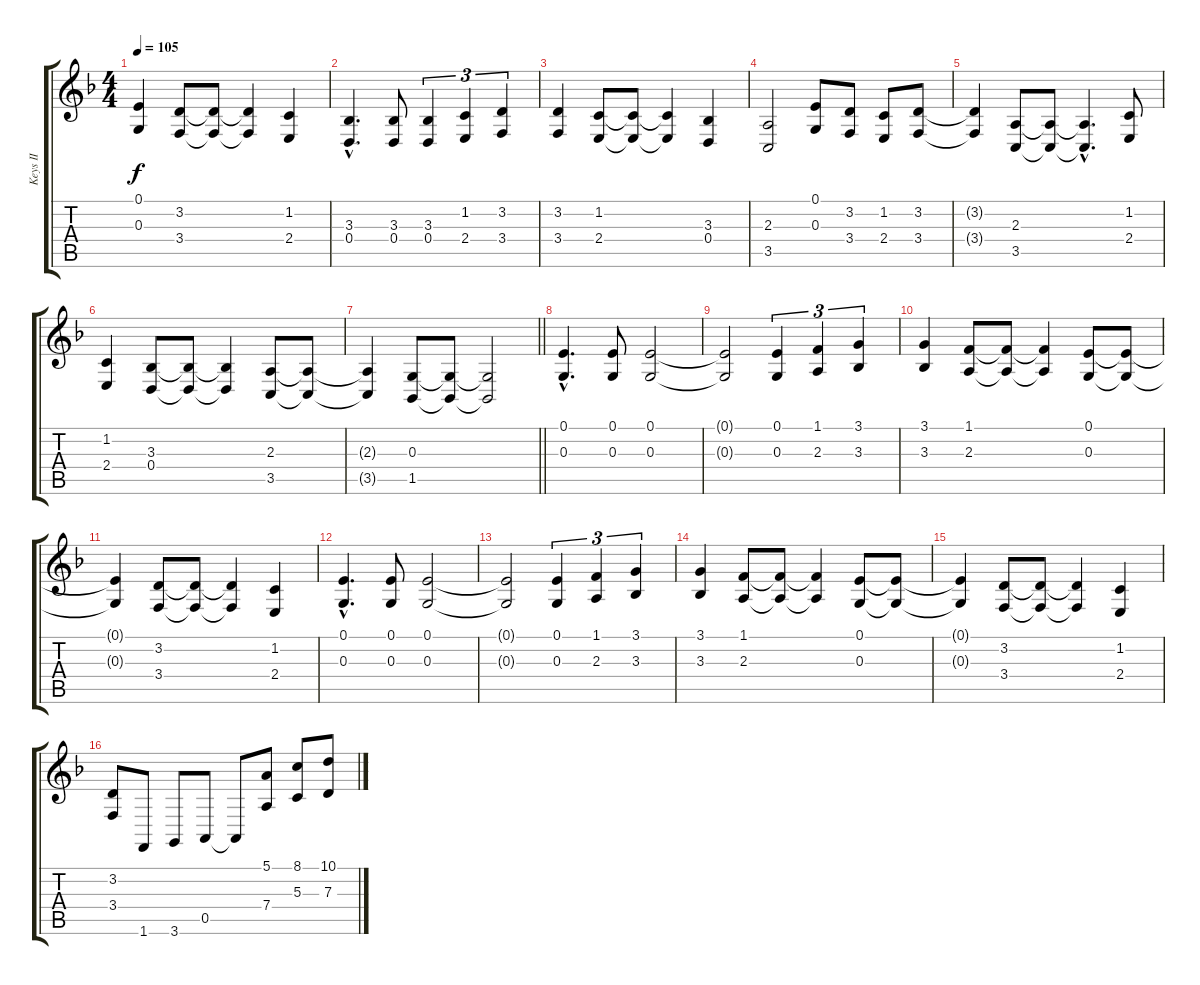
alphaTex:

\track ("Keys II" "Keys II") {instrument brightacousticpiano}
\staff {score tabs}
\tuning (E4 B3 G3 D3 A2 E2) {hide}
\ts (4 4)
\tempo 105
\clef g2
\ks f
(0.1 0.3).4{dy f} (3.2 3.4).8 (3.2{t} 3.4{t}).8 (3.2{t} 3.4{t}).4 (1.2 2.4).4 |
(3.3{hac} 0.4{hac}).4{d} (3.3 0.4).8 (3.3 0.4).4{tu (3 2)} (1.2 2.4).4{tu (3 2)} (3.2 3.4).4{tu (3 2)} |
(3.2 3.4).4 (1.2 2.4).8 (1.2{t} 2.4{t}).8 (1.2{t} 2.4{t}).4 (3.3 0.4).4 |
(2.3 3.5).2 (0.1 0.3).8 (3.2 3.4).8 (1.2 2.4).8 (3.2 3.4).8 |
(3.2{t} 3.4{t}).4 (2.3 3.5).8 (2.3{t} 3.5{t}).8 (2.3{hac t} 3.5{hac t}).4{d} (1.2 2.4).8 |
(1.2 2.4).4 (3.3 0.4).8 (3.3{t} 0.4{t}).8 (3.3{t} 0.4{t}).4 (2.3 3.5).8 (2.3{t} 3.5{t}).8 |
\barLineRight lightlight
(2.3{t} 3.5{t}).4 (0.3 1.5).8 (0.3{t} 1.5{t}).8 (0.3{t} 1.5{t}).2 |
(0.1{hac} 0.3{hac}).4{d} (0.1 0.3).8 (0.1 0.3).2 |
(0.1{t} 0.3{t}).2 (0.1 0.3).4{tu (3 2)} (1.1 2.3).4{tu (3 2)} (3.1 3.3).4{tu (3 2)} |
(3.1 3.3).4 (1.1 2.3).8 (1.1{t} 2.3{t}).8 (1.1{t} 2.3{t}).4 (0.1 0.3).8 (0.1{t} 0.3{t}).8 |
(0.1{t} 0.3{t}).4 (3.2 3.4).8 (3.2{t} 3.4{t}).8 (3.2{t} 3.4{t}).4 (1.2 2.4).4 |
(0.1{hac} 0.3{hac}).4{d} (0.1 0.3).8 (0.1 0.3).2 |
(0.1{t} 0.3{t}).2 (0.1 0.3).4{tu (3 2)} (1.1 2.3).4{tu (3 2)} (3.1 3.3).4{tu (3 2)} |
(3.1 3.3).4 (1.1 2.3).8 (1.1{t} 2.3{t}).8 (1.1{t} 2.3{t}).4 (0.1 0.3).8 (0.1{t} 0.3{t}).8 |
(0.1{t} 0.3{t}).4 (3.2 3.4).8 (3.2{t} 3.4{t}).8 (3.2{t} 3.4{t}).4 (1.2 2.4).4 |
(3.2 3.4).8 1.6.8 3.6.8 0.5.8 0.5{t}.8 (5.1 7.4).8 (8.1 5.3).8 (10.1 7.3).8
